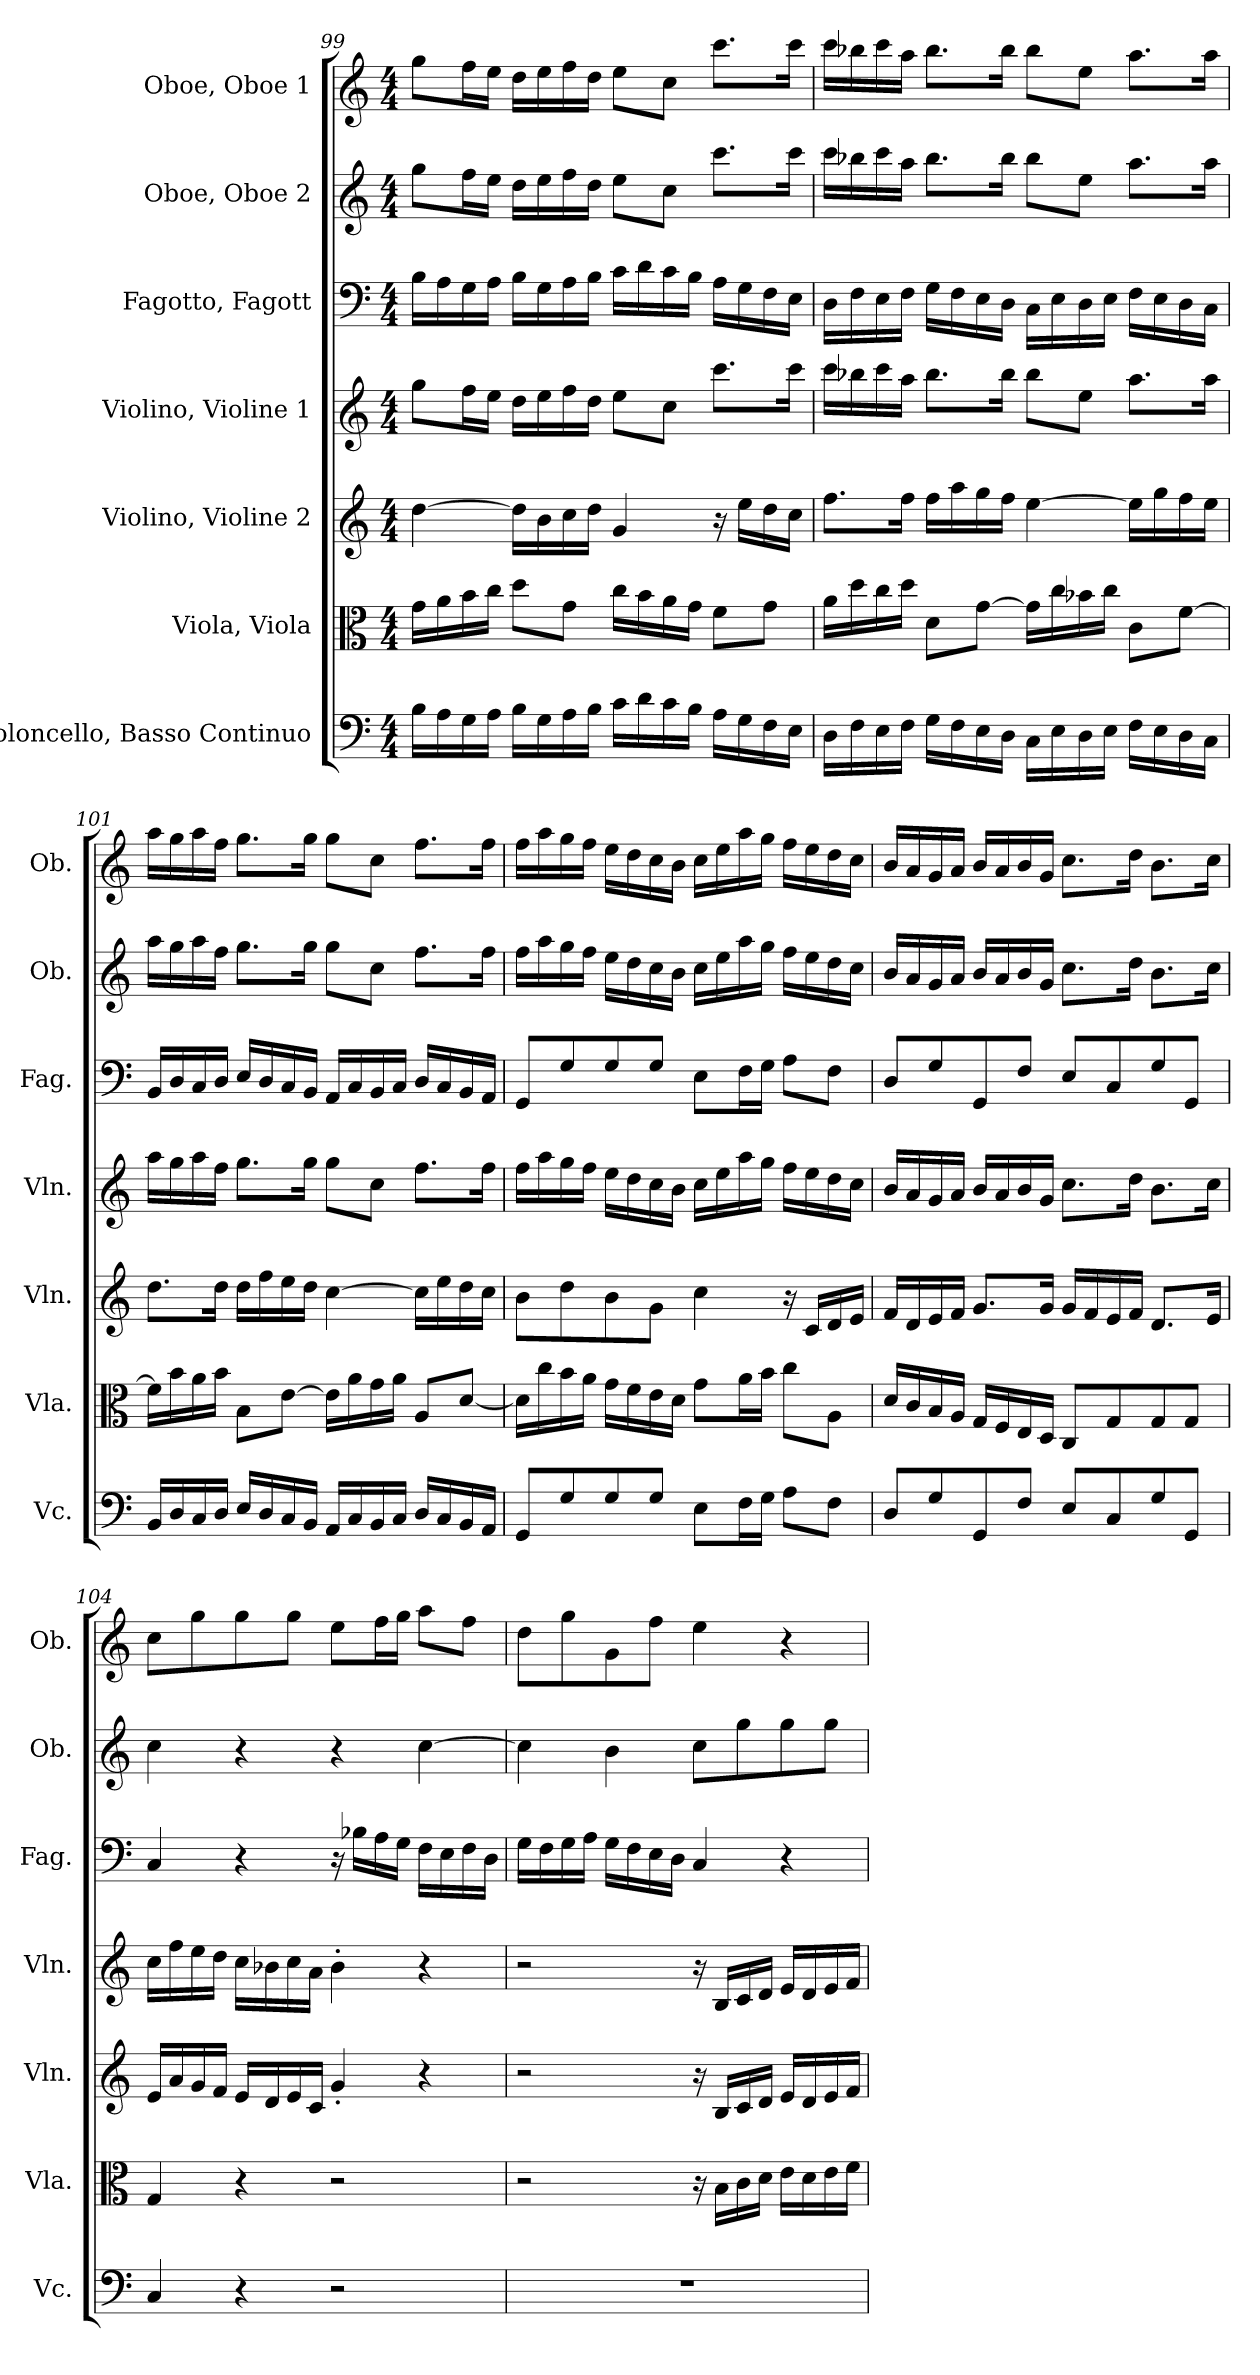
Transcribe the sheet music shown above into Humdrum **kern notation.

**kern	**kern	**kern	**kern	**kern	**kern	**kern
*part7	*part6	*part5	*part4	*part3	*part2	*part1
*staff7	*staff6	*staff5	*staff4	*staff3	*staff2	*staff1
*I"Violoncello, Basso Continuo	*I"Viola, Viola	*I"Violino, Violine 2	*I"Violino, Violine 1	*I"Fagotto, Fagott	*I"Oboe, Oboe 2	*I"Oboe, Oboe 1
*I'Vc.	*I'Vla.	*I'Vln.	*I'Vln.	*I'Fag.	*I'Ob.	*I'Ob.
*clefF4	*clefC3	*clefG2	*clefG2	*clefF4	*clefG2	*clefG2
*k[]	*k[]	*k[]	*k[]	*k[]	*k[]	*k[]
*M4/4	*M4/4	*M4/4	*M4/4	*M4/4	*M4/4	*M4/4
=99	=99	=99	=99	=99	=99	=99
16B\LL	16g\LL	[4dd\	8gg\L	16B\LL	8gg\L	8gg\L
16A\	16a\	.	.	16A\	.	.
16G\	16b\	.	16ff\L	16G\	16ff\L	16ff\L
16A\JJ	16cc\JJ	.	16ee\JJ	16A\JJ	16ee\JJ	16ee\JJ
16B\LL	8dd\L	16dd\LL]	16dd\LL	16B\LL	16dd\LL	16dd\LL
16G\	.	16b\	16ee\	16G\	16ee\	16ee\
16A\	8g\J	16cc\	16ff\	16A\	16ff\	16ff\
16B\JJ	.	16dd\JJ	16dd\JJ	16B\JJ	16dd\JJ	16dd\JJ
16c\LL	16cc\LL	4g/	8ee\L	16c\LL	8ee\L	8ee\L
16d\	16b\	.	.	16d\	.	.
16c\	16a\	.	8cc\J	16c\	8cc\J	8cc\J
16B\JJ	16g\JJ	.	.	16B\JJ	.	.
16A\LL	8f\L	16r	8.ccc\L	16A\LL	8.ccc\L	8.ccc\L
16G\	.	16ee\LL	.	16G\	.	.
16F\	8g\J	16dd\	.	16F\	.	.
16E\JJ	.	16cc\JJ	16ccc\Jk	16E\JJ	16ccc\Jk	16ccc\Jk
!!LO:PB:g=z
=100	=100	=100	=100	=100	=100	=100
16D\LL	16a\LL	8.ff\L	16ccc\LL	16D\LL	16ccc\LL	16ccc\LL
16F\	16dd\	.	16bb-X\	16F\	16bb-X\	16bb-X\
16E\	16cc\	.	16ccc\	16E\	16ccc\	16ccc\
16F\JJ	16dd\JJ	16ff\Jk	16aa\JJ	16F\JJ	16aa\JJ	16aa\JJ
16G\LL	8d\L	16ff\LL	8.bb-\L	16G\LL	8.bb-\L	8.bb-\L
16F\	.	16aa\	.	16F\	.	.
16E\	[8g\J	16gg\	.	16E\	.	.
16D\JJ	.	16ff\JJ	16bb-\Jk	16D\JJ	16bb-\Jk	16bb-\Jk
16C\LL	16g\LL]	[4ee\	8bb-\L	16C\LL	8bb-\L	8bb-\L
16E\	16cc\	.	.	16E\	.	.
16D\	16b-X\	.	8ee\J	16D\	8ee\J	8ee\J
16E\JJ	16cc\JJ	.	.	16E\JJ	.	.
16F\LL	8c\L	16ee\LL]	8.aa\L	16F\LL	8.aa\L	8.aa\L
16E\	.	16gg\	.	16E\	.	.
16D\	[8f\J	16ff\	.	16D\	.	.
16C\JJ	.	16ee\JJ	16aa\Jk	16C\JJ	16aa\Jk	16aa\Jk
=101	=101	=101	=101	=101	=101	=101
16BB/LL	16f\LL]	8.dd\L	16aa\LL	16BB/LL	16aa\LL	16aa\LL
16D/	16b\	.	16gg\	16D/	16gg\	16gg\
16C/	16a\	.	16aa\	16C/	16aa\	16aa\
16D/JJ	16b\JJ	16dd\Jk	16ff\JJ	16D/JJ	16ff\JJ	16ff\JJ
16E/LL	8B\L	16dd\LL	8.gg\L	16E/LL	8.gg\L	8.gg\L
16D/	.	16ff\	.	16D/	.	.
16C/	[8e\J	16ee\	.	16C/	.	.
16BB/JJ	.	16dd\JJ	16gg\Jk	16BB/JJ	16gg\Jk	16gg\Jk
16AA/LL	16e\LL]	[4cc\	8gg\L	16AA/LL	8gg\L	8gg\L
16C/	16a\	.	.	16C/	.	.
16BB/	16g\	.	8cc\J	16BB/	8cc\J	8cc\J
16C/JJ	16a\JJ	.	.	16C/JJ	.	.
16D/LL	8A/L	16cc\LL]	8.ff\L	16D/LL	8.ff\L	8.ff\L
16C/	.	16ee\	.	16C/	.	.
16BB/	[8d/J	16dd\	.	16BB/	.	.
16AA/JJ	.	16cc\JJ	16ff\Jk	16AA/JJ	16ff\Jk	16ff\Jk
!!LO:PB:g=z
=102	=102	=102	=102	=102	=102	=102
8GG/L	16d\LL]	8b\L	16ff\LL	8GG/L	16ff\LL	16ff\LL
.	16cc\	.	16aa\	.	16aa\	16aa\
8G/	16b\	8dd\	16gg\	8G/	16gg\	16gg\
.	16a\JJ	.	16ff\JJ	.	16ff\JJ	16ff\JJ
8G/	16g\LL	8b\	16ee\LL	8G/	16ee\LL	16ee\LL
.	16f\	.	16dd\	.	16dd\	16dd\
8G/J	16e\	8g\J	16cc\	8G/J	16cc\	16cc\
.	16d\JJ	.	16b\JJ	.	16b\JJ	16b\JJ
8E\L	8g\L	4cc\	16cc\LL	8E\L	16cc\LL	16cc\LL
.	.	.	16ee\	.	16ee\	16ee\
16F\L	16a\L	.	16aa\	16F\L	16aa\	16aa\
16G\JJ	16b\JJ	.	16gg\JJ	16G\JJ	16gg\JJ	16gg\JJ
8A\L	8cc\L	16r	16ff\LL	8A\L	16ff\LL	16ff\LL
.	.	16c/LL	16ee\	.	16ee\	16ee\
8F\J	8A\J	16d/	16dd\	8F\J	16dd\	16dd\
.	.	16e/JJ	16cc\JJ	.	16cc\JJ	16cc\JJ
=103	=103	=103	=103	=103	=103	=103
8D/L	16d/LL	16f/LL	16b/LL	8D/L	16b/LL	16b/LL
.	16c/	16d/	16a/	.	16a/	16a/
8G/	16B/	16e/	16g/	8G/	16g/	16g/
.	16A/JJ	16f/JJ	16a/JJ	.	16a/JJ	16a/JJ
8GG/	16G/LL	8.g/L	16b/LL	8GG/	16b/LL	16b/LL
.	16F/	.	16a/	.	16a/	16a/
8F/J	16E/	.	16b/	8F/J	16b/	16b/
.	16D/JJ	16g/Jk	16g/JJ	.	16g/JJ	16g/JJ
8E/L	8C/L	16g/LL	8.cc\L	8E/L	8.cc\L	8.cc\L
.	.	16f/	.	.	.	.
8C/	8G/	16e/	.	8C/	.	.
.	.	16f/JJ	16dd\Jk	.	16dd\Jk	16dd\Jk
8G/	8G/	8.d/L	8.b\L	8G/	8.b\L	8.b\L
8GG/J	8G/J	.	.	8GG/J	.	.
.	.	16e/Jk	16cc\Jk	.	16cc\Jk	16cc\Jk
!!LO:PB:g=z
=104	=104	=104	=104	=104	=104	=104
4C/	4G/	16e/LL	16cc\LL	4C/	4cc\	8cc\L
.	.	16a/	16ff\	.	.	.
.	.	16g/	16ee\	.	.	8gg\
.	.	16f/JJ	16dd\JJ	.	.	.
4r	4r	16e/LL	16cc\LL	4r	4r	8gg\
.	.	16d/	16b-X\	.	.	.
.	.	16e/	16cc\	.	.	8gg\J
.	.	16c/JJ	16a\JJ	.	.	.
2r	2r	4g'/	4b-'\	16r	4r	8ee\L
.	.	.	.	16B-X\LL	.	.
.	.	.	.	16A\	.	16ff\L
.	.	.	.	16G\JJ	.	16gg\JJ
.	.	4r	4r	16F\LL	[4cc\	8aa\L
.	.	.	.	16E\	.	.
.	.	.	.	16F\	.	8ff\J
.	.	.	.	16D\JJ	.	.
=105	=105	=105	=105	=105	=105	=105
1r	2r	2r	2r	16G\LL	4cc\]	8dd\L
.	.	.	.	16F\	.	.
.	.	.	.	16G\	.	8gg\
.	.	.	.	16A\JJ	.	.
.	.	.	.	16G\LL	4b\	8g\
.	.	.	.	16F\	.	.
.	.	.	.	16E\	.	8ff\J
.	.	.	.	16D\JJ	.	.
.	16r	16r	16r	4C/	8cc\L	4ee\
.	16B\LL	16B/LL	16B/LL	.	.	.
.	16c\	16c/	16c/	.	8gg\	.
.	16d\JJ	16d/JJ	16d/JJ	.	.	.
.	16e\LL	16e/LL	16e/LL	4r	8gg\	4r
.	16d\	16d/	16d/	.	.	.
.	16e\	16e/	16e/	.	8gg\J	.
.	16f\JJ	16f/JJ	16f/JJ	.	.	.
=	=	=	=	=	=	=
*-	*-	*-	*-	*-	*-	*-
